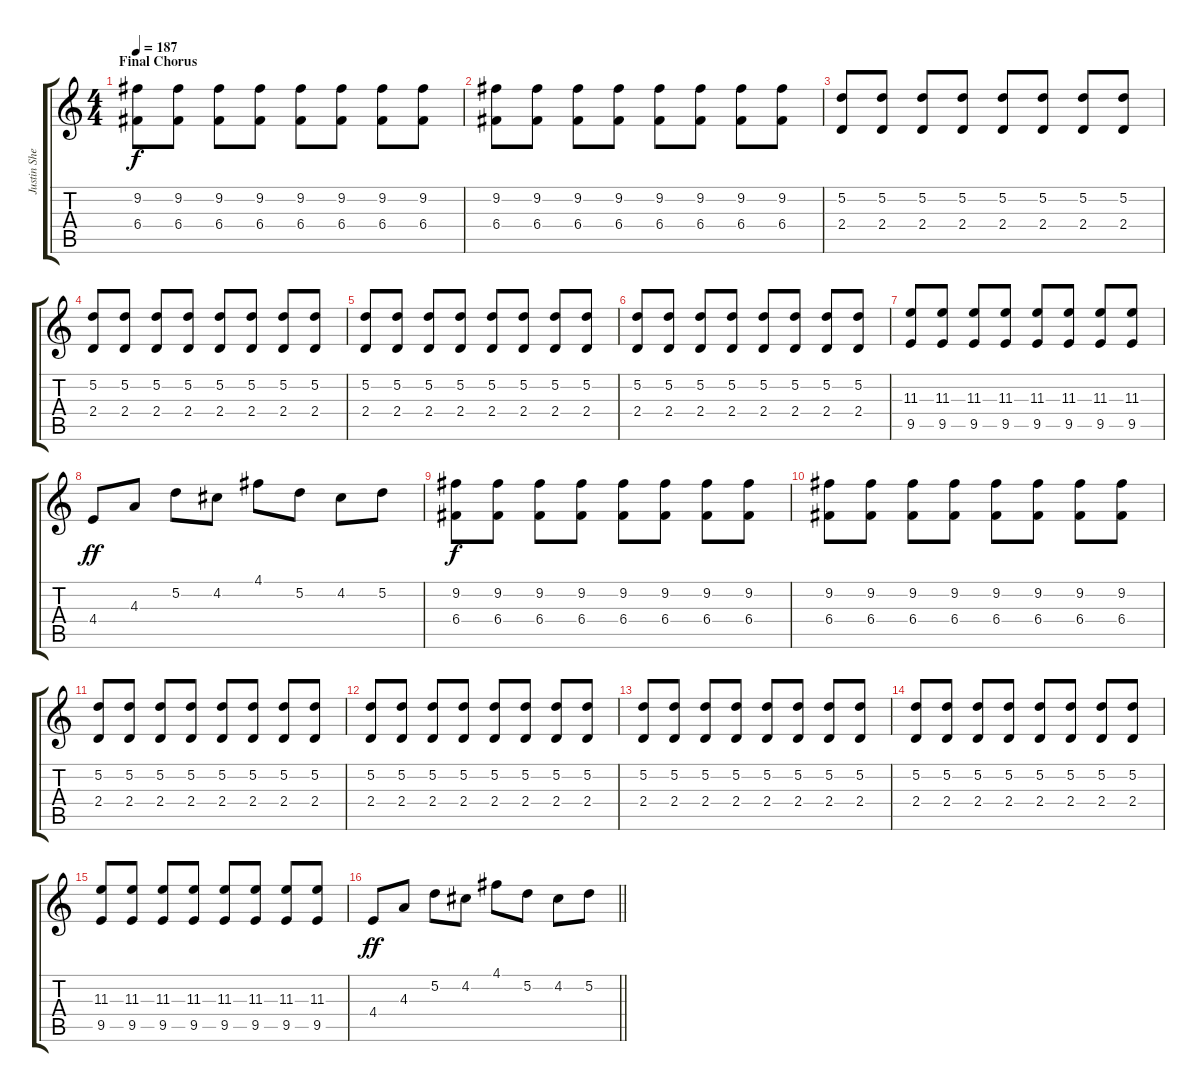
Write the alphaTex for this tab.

\track ("Justin Shekoski" "Justin She") {instrument overdrivenguitar}
\staff {score tabs}
\tuning (D4 A3 F3 C3 G2 D2) {hide}
\ts (4 4)
\section ("" "Final Chorus")
\tempo 187
\clef g2
\ks c
(9.2 6.4).8{dy f volume 10 balance 8} (9.2 6.4).8 (9.2 6.4).8 (9.2 6.4).8 (9.2 6.4).8 (9.2 6.4).8 (9.2 6.4).8 (9.2 6.4).8 |
(9.2 6.4).8 (9.2 6.4).8 (9.2 6.4).8 (9.2 6.4).8 (9.2 6.4).8 (9.2 6.4).8 (9.2 6.4).8 (9.2 6.4).8 |
(5.2 2.4).8 (5.2 2.4).8 (5.2 2.4).8 (5.2 2.4).8 (5.2 2.4).8 (5.2 2.4).8 (5.2 2.4).8 (5.2 2.4).8 |
(5.2 2.4).8 (5.2 2.4).8 (5.2 2.4).8 (5.2 2.4).8 (5.2 2.4).8 (5.2 2.4).8 (5.2 2.4).8 (5.2 2.4).8 |
(5.2 2.4).8 (5.2 2.4).8 (5.2 2.4).8 (5.2 2.4).8 (5.2 2.4).8 (5.2 2.4).8 (5.2 2.4).8 (5.2 2.4).8 |
(5.2 2.4).8 (5.2 2.4).8 (5.2 2.4).8 (5.2 2.4).8 (5.2 2.4).8 (5.2 2.4).8 (5.2 2.4).8 (5.2 2.4).8 |
(11.3 9.5).8 (11.3 9.5).8 (11.3 9.5).8 (11.3 9.5).8 (11.3 9.5).8 (11.3 9.5).8 (11.3 9.5).8 (11.3 9.5).8 |
4.4.8{dy ff volume 13 balance 0} 4.3.8 5.2.8 4.2.8 4.1.8 5.2.8 4.2.8 5.2.8 |
(9.2 6.4).8{dy f volume 10 balance 8} (9.2 6.4).8 (9.2 6.4).8 (9.2 6.4).8 (9.2 6.4).8 (9.2 6.4).8 (9.2 6.4).8 (9.2 6.4).8 |
(9.2 6.4).8 (9.2 6.4).8 (9.2 6.4).8 (9.2 6.4).8 (9.2 6.4).8 (9.2 6.4).8 (9.2 6.4).8 (9.2 6.4).8 |
(5.2 2.4).8 (5.2 2.4).8 (5.2 2.4).8 (5.2 2.4).8 (5.2 2.4).8 (5.2 2.4).8 (5.2 2.4).8 (5.2 2.4).8 |
(5.2 2.4).8 (5.2 2.4).8 (5.2 2.4).8 (5.2 2.4).8 (5.2 2.4).8 (5.2 2.4).8 (5.2 2.4).8 (5.2 2.4).8 |
(5.2 2.4).8 (5.2 2.4).8 (5.2 2.4).8 (5.2 2.4).8 (5.2 2.4).8 (5.2 2.4).8 (5.2 2.4).8 (5.2 2.4).8 |
(5.2 2.4).8 (5.2 2.4).8 (5.2 2.4).8 (5.2 2.4).8 (5.2 2.4).8 (5.2 2.4).8 (5.2 2.4).8 (5.2 2.4).8 |
(11.3 9.5).8 (11.3 9.5).8 (11.3 9.5).8 (11.3 9.5).8 (11.3 9.5).8 (11.3 9.5).8 (11.3 9.5).8 (11.3 9.5).8 |
\barLineRight lightlight
4.4.8{dy ff volume 13 balance 0} 4.3.8 5.2.8 4.2.8 4.1.8 5.2.8 4.2.8 5.2.8
